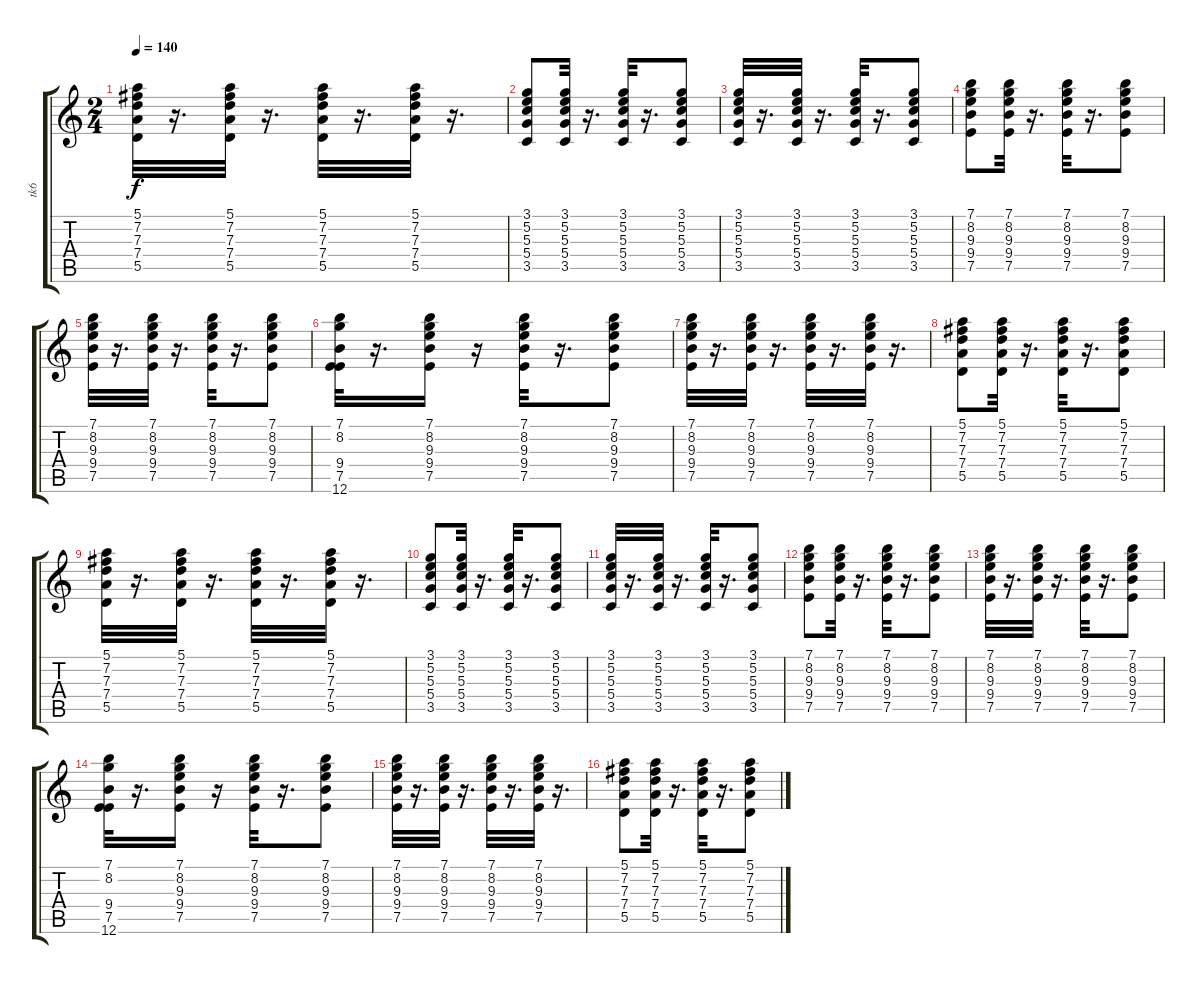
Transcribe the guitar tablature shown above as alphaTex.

\track ("tk6" "tk6") {instrument acousticguitarsteel}
\staff {score tabs}
\tuning (E4 B3 G3 D3 A2 E2) {hide}
\ts (2 4)
\tempo 140
\clef g2
\ks c
(5.1 7.2 7.3 7.4 5.5).32{dy f} r.16{d} (5.1 7.2 7.3 7.4 5.5).32 r.16{d} (5.1 7.2 7.3 7.4 5.5).32 r.16{d} (5.1 7.2 7.3 7.4 5.5).32 r.16{d} |
(3.1 5.2 5.3 5.4 3.5).8 (3.1 5.2 5.3 5.4 3.5).32 r.16{d} (3.1 5.2 5.3 5.4 3.5).32 r.16{d} (3.1 5.2 5.3 5.4 3.5).8 |
(3.1 5.2 5.3 5.4 3.5).32 r.16{d} (3.1 5.2 5.3 5.4 3.5).32 r.16{d} (3.1 5.2 5.3 5.4 3.5).32 r.16{d} (3.1 5.2 5.3 5.4 3.5).8 |
(7.1 8.2 9.3 9.4 7.5).8 (7.1 8.2 9.3 9.4 7.5).32 r.16{d} (7.1 8.2 9.3 9.4 7.5).32 r.16{d} (7.1 8.2 9.3 9.4 7.5).8 |
(7.1 8.2 9.3 9.4 7.5).32 r.16{d} (7.1 8.2 9.3 9.4 7.5).32 r.16{d} (7.1 8.2 9.3 9.4 7.5).32 r.16{d} (7.1 8.2 9.3 9.4 7.5).8 |
(7.1 8.2 9.4 7.5 12.6).32 r.16{d} (7.1 8.2 9.3 9.4 7.5).16 r.16 (7.1 8.2 9.3 9.4 7.5).32 r.16{d} (7.1 8.2 9.3 9.4 7.5).8 |
(7.1 8.2 9.3 9.4 7.5).32 r.16{d} (7.1 8.2 9.3 9.4 7.5).32 r.16{d} (7.1 8.2 9.3 9.4 7.5).32 r.16{d} (7.1 8.2 9.3 9.4 7.5).32 r.16{d} |
(5.1 7.2 7.3 7.4 5.5).8 (5.1 7.2 7.3 7.4 5.5).32 r.16{d} (5.1 7.2 7.3 7.4 5.5).32 r.16{d} (5.1 7.2 7.3 7.4 5.5).8 |
(5.1 7.2 7.3 7.4 5.5).32 r.16{d} (5.1 7.2 7.3 7.4 5.5).32 r.16{d} (5.1 7.2 7.3 7.4 5.5).32 r.16{d} (5.1 7.2 7.3 7.4 5.5).32 r.16{d} |
(3.1 5.2 5.3 5.4 3.5).8 (3.1 5.2 5.3 5.4 3.5).32 r.16{d} (3.1 5.2 5.3 5.4 3.5).32 r.16{d} (3.1 5.2 5.3 5.4 3.5).8 |
(3.1 5.2 5.3 5.4 3.5).32 r.16{d} (3.1 5.2 5.3 5.4 3.5).32 r.16{d} (3.1 5.2 5.3 5.4 3.5).32 r.16{d} (3.1 5.2 5.3 5.4 3.5).8 |
(7.1 8.2 9.3 9.4 7.5).8 (7.1 8.2 9.3 9.4 7.5).32 r.16{d} (7.1 8.2 9.3 9.4 7.5).32 r.16{d} (7.1 8.2 9.3 9.4 7.5).8 |
(7.1 8.2 9.3 9.4 7.5).32 r.16{d} (7.1 8.2 9.3 9.4 7.5).32 r.16{d} (7.1 8.2 9.3 9.4 7.5).32 r.16{d} (7.1 8.2 9.3 9.4 7.5).8 |
(7.1 8.2 9.4 7.5 12.6).32 r.16{d} (7.1 8.2 9.3 9.4 7.5).16 r.16 (7.1 8.2 9.3 9.4 7.5).32 r.16{d} (7.1 8.2 9.3 9.4 7.5).8 |
(7.1 8.2 9.3 9.4 7.5).32 r.16{d} (7.1 8.2 9.3 9.4 7.5).32 r.16{d} (7.1 8.2 9.3 9.4 7.5).32 r.16{d} (7.1 8.2 9.3 9.4 7.5).32 r.16{d} |
(5.1 7.2 7.3 7.4 5.5).8 (5.1 7.2 7.3 7.4 5.5).32 r.16{d} (5.1 7.2 7.3 7.4 5.5).32 r.16{d} (5.1 7.2 7.3 7.4 5.5).8
